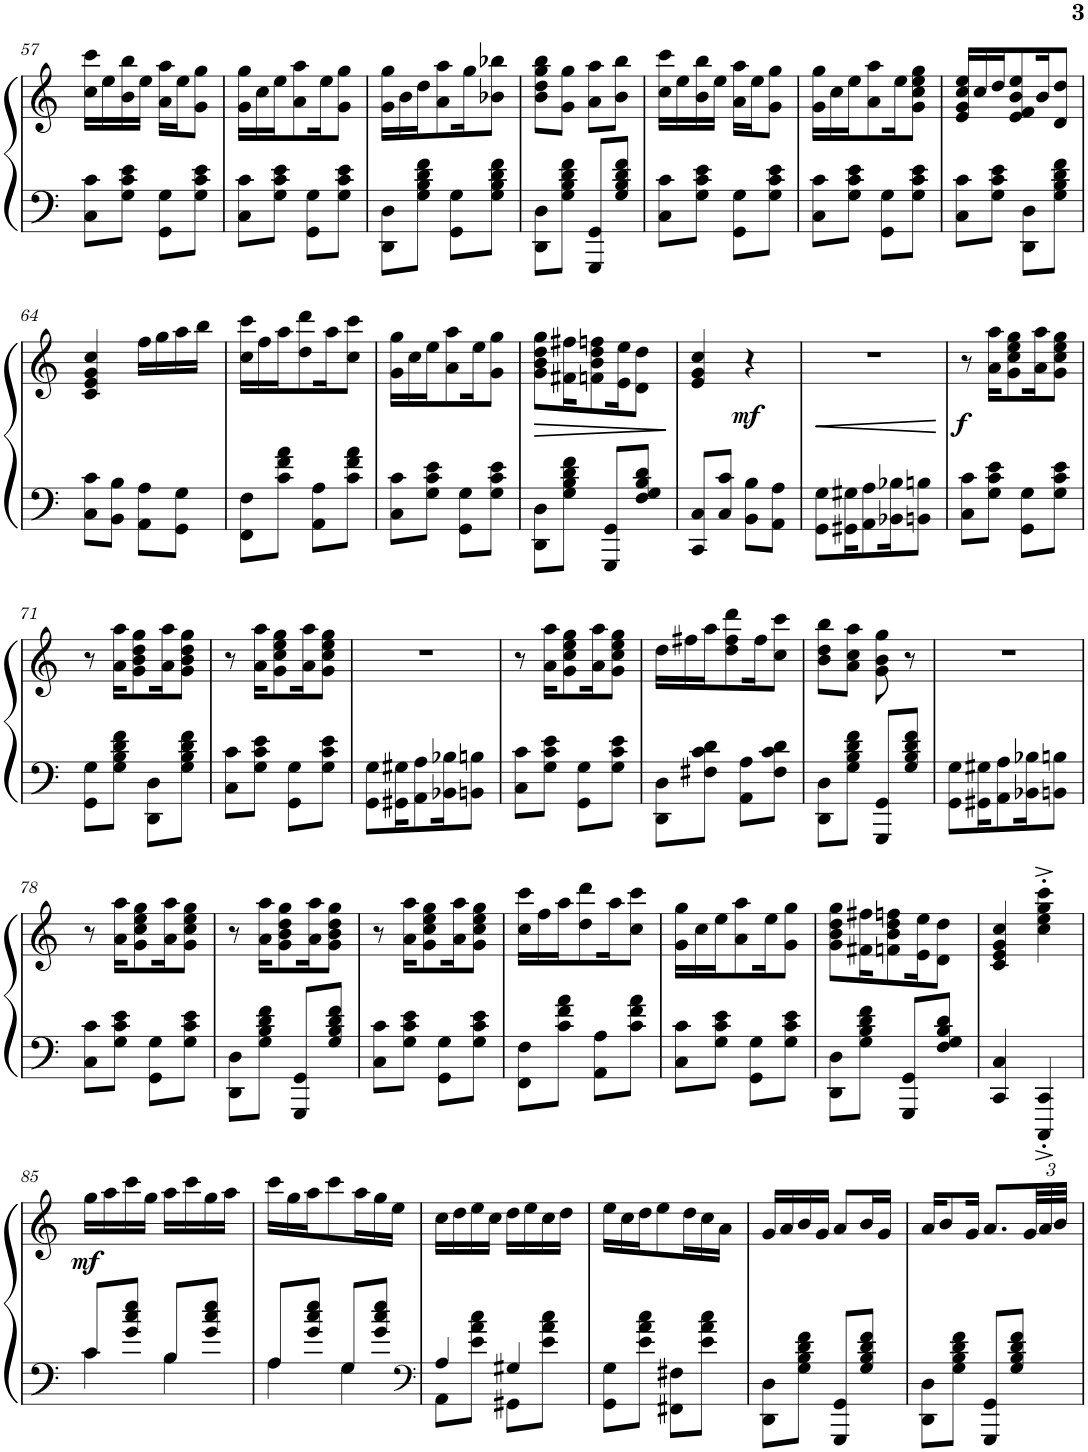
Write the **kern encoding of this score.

**kern	**kern	**dynam
*part1	*part1	*part1
*staff2	*staff1	*staff1/2
*I"Piano	*	*
*I'Pno.	*	*
!!LO:PB:g=z
*clefF4	*clefG2	*
*k[]	*k[]	*
*M2/4	*M2/4	*
=57	=57	=57
8C\^^ 8c\^^L	16cc\^^ 16ccc\^^LL	.
.	16ee^^\	.
8G\^^ 8c\^^ 8e\^^J	16b\^^ 16bb\^^	.
.	16ee^^\JJ	.
8GG\^^ 8G\^^L	16a\^^ 16aa\^^LL	.
.	16ee^^\J	.
8G\^^ 8c\^^ 8e\^^J	8g\^^ 8gg\^^J	.
=58	=58	=58
8C\^^ 8c\^^L	16g\^^ 16gg\^^LL	.
.	16cc^^\	.
8G\^^ 8c\^^ 8e\^^J	16ee^^\J	.
.	8a\^^ 8aa\^^	.
8GG\^^ 8G\^^L	.	.
.	16ee^^\K	.
8G\^^ 8c\^^ 8e\^^J	8g\^^ 8gg\^^J	.
=59	=59	=59
8DD\^^ 8D\^^L	16g\^^ 16gg\^^LL	.
.	16b^^\	.
8G\^^ 8B\^^ 8d\^^ 8f\^^J	16dd^^\J	.
.	8a\^^ 8aa\^^	.
8GG\^^ 8G\^^L	.	.
.	16gg^^\K	.
8G\^^ 8B\^^ 8d\^^ 8f\^^J	8b-X\^^ 8bb-X\^^J	.
=60	=60	=60
8DD\^^ 8D\^^L	8b\^^ 8dd\^^ 8gg\^^ 8bb\^^L	.
8G\^^ 8B\^^ 8d\^^ 8f\^^J	8g\^^ 8gg\^^J	.
8GGG/^^ 8GG/^^L	8a\^^ 8aa\^^L	.
8G/^^ 8B/^^ 8d/^^ 8f/^^J	8b\^^ 8bb\^^J	.
=61	=61	=61
8C\^^ 8c\^^L	16cc\^^ 16ccc\^^LL	.
.	16ee^^\	.
8G\^^ 8c\^^ 8e\^^J	16b\^^ 16bb\^^	.
.	16ee^^\JJ	.
8GG\^^ 8G\^^L	16a\^^ 16aa\^^LL	.
.	16ee^^\J	.
8G\^^ 8c\^^ 8e\^^J	8g\^^ 8gg\^^J	.
=62	=62	=62
8C\^^ 8c\^^L	16g\^^ 16gg\^^LL	.
.	16cc^^\	.
8G\^^ 8c\^^ 8e\^^J	16ee^^\J	.
.	8a\^^ 8aa\^^	.
8GG\^^ 8G\^^L	.	.
.	16ee^^\K	.
8G\^^ 8c\^^ 8e\^^J	8g\^^ 8cc\^^ 8ee\^^ 8gg\^^J	.
=63	=63	=63
8C\^^ 8c\^^L	16e/^^ 16g/^^ 16cc/^^ 16ee/^^LL	.
.	16cc^^/	.
8G\^^ 8c\^^ 8e\^^J	16dd^^/J	.
.	8e/^^ 8f/^^ 8b/^^ 8ee/^^	.
8DD\^^ 8D\^^L	.	.
.	16b^^/K	.
8G\^^ 8B\^^ 8d\^^ 8f\^^J	8d/^^ 8dd/^^J	.
!!LO:LB:g=z
=64	=64	=64
8C\^^ 8c\^^L	4c/^^ 4e/^^ 4g/^^ 4cc/^^	.
8BB\^^ 8B\^^J	.	.
8AA\^^ 8A\^^L	16ff^^\LL	.
.	16gg^^\	.
8GG\^^ 8G\^^J	16aa^^\	.
.	16bb^^\JJ	.
=65	=65	=65
8FF\^^ 8F\^^L	16cc\^^ 16ccc\^^LL	.
.	16ff^^\	.
8c\^^ 8f\^^ 8a\^^J	16aa^^\J	.
.	8dd\^^ 8ddd\^^	.
8AA\^^ 8A\^^L	.	.
.	16aa^^\K	.
8c\^^ 8f\^^ 8a\^^J	8cc\^^ 8ccc\^^J	.
=66	=66	=66
8C\^^ 8c\^^L	16g\^^ 16gg\^^LL	.
.	16cc^^\	.
8G\^^ 8c\^^ 8e\^^J	16ee^^\J	.
.	8a\^^ 8aa\^^	.
8GG\^^ 8G\^^L	.	.
.	16ee^^\K	.
8G\^^ 8c\^^ 8e\^^J	8g\^^ 8gg\^^J	.
=67	=67	=67
!	!	!LO:HP:b
8DD\^^ 8D\^^L	8g\^^ 8b\^^ 8dd\^^ 8gg\^^L	>
8G\^^ 8B\^^ 8d\^^ 8f\^^J	16f#X\^^ 16ff#X\^^K	.
.	8fn\^^ 8b\^^ 8dd\^^ 8ffn\^^	.
8GGG/^^ 8GG/^^L	.	.
.	16e\^^ 16ee\^^K	.
8F/^^ 8G/^^ 8B/^^ 8d/^^J	8d\^^ 8dd\^^J	.
.	.	]
=68	=68	=68
8CC/^^ 8C/^^L	4e/^^ 4g/^^ 4cc/^^	.
8C/^^ 8c/^^J	.	.
!	!	!LO:DY:b
8BB\^^ 8B\^^L	4r	mf
8AA\^^ 8A\^^J	.	.
=69	=69	=69
!	!	!LO:HP:b
8GG\^^ 8G\^^L	2r	<
16GG#X\^^ 16G#X\^^K	.	.
8AA\^^ 8A\^^	.	.
16BB-X\^^ 16B-X\^^K	.	.
8BBn\^^ 8Bn\^^J	.	.
.	.	[
=70	=70	=70
!	!	!LO:DY:b
8C\^^ 8c\^^L	8r	f
8G\^^ 8c\^^ 8e\^^J	16a\^^ 16aa\^^KL	.
.	8g\^^ 8cc\^^ 8ee\^^ 8gg\^^	.
8GG\^^ 8G\^^L	.	.
.	16a\^^ 16aa\^^K	.
8G\^^ 8c\^^ 8e\^^J	8g\^^ 8cc\^^ 8ee\^^ 8gg\^^J	.
!!LO:LB:g=z
=71	=71	=71
8GG\^^ 8G\^^L	8r	.
8G\^^ 8B\^^ 8d\^^ 8f\^^J	16a\^^ 16aa\^^KL	.
.	8g\^^ 8b\^^ 8dd\^^ 8gg\^^	.
8DD\^^ 8D\^^L	.	.
.	16a\^^ 16aa\^^K	.
8G\^^ 8B\^^ 8d\^^ 8f\^^J	8g\^^ 8b\^^ 8dd\^^ 8gg\^^J	.
=72	=72	=72
8C\^^ 8c\^^L	8r	.
8G\^^ 8c\^^ 8e\^^J	16a\^^ 16aa\^^KL	.
.	8g\^^ 8cc\^^ 8ee\^^ 8gg\^^	.
8GG\^^ 8G\^^L	.	.
.	16a\^^ 16aa\^^K	.
8G\^^ 8c\^^ 8e\^^J	8g\^^ 8cc\^^ 8ee\^^ 8gg\^^J	.
=73	=73	=73
8GG\^^ 8G\^^L	2r	.
16GG#X\^^ 16G#X\^^K	.	.
8AA\^^ 8A\^^	.	.
16BB-X\^^ 16B-X\^^K	.	.
8BBn\^^ 8Bn\^^J	.	.
=74	=74	=74
8C\^^ 8c\^^L	8r	.
8G\^^ 8c\^^ 8e\^^J	16a\^^ 16aa\^^KL	.
.	8g\^^ 8cc\^^ 8ee\^^ 8gg\^^	.
8GG\^^ 8G\^^L	.	.
.	16a\^^ 16aa\^^K	.
8G\^^ 8c\^^ 8e\^^J	8g\^^ 8cc\^^ 8ee\^^ 8gg\^^J	.
=75	=75	=75
8DD\^^ 8D\^^L	16dd^^\LL	.
.	16ff#X^^\	.
8F#X\^^ 8c\^^ 8d\^^J	16aa^^\J	.
.	8dd\^^ 8ff#\^^ 8ddd\^^	.
8AA\^^ 8A\^^L	.	.
.	16ff#^^\K	.
8F#\^^ 8c\^^ 8d\^^J	8cc\^^ 8ccc\^^J	.
=76	=76	=76
8DD\^^ 8D\^^L	8b\^^ 8dd\^^ 8bb\^^L	.
8G\^^ 8B\^^ 8d\^^ 8f\^^J	8a\^^ 8cc\^^ 8aa\^^J	.
8GGG/^^ 8GG/^^L	8g\^^ 8b\^^ 8gg\^^	.
8G/^^ 8B/^^ 8d/^^ 8f/^^J	8r	.
=77	=77	=77
8GG\^^ 8G\^^L	2r	.
16GG#X\^^ 16G#X\^^K	.	.
8AA\^^ 8A\^^	.	.
16BB-X\^^ 16B-X\^^K	.	.
8BBn\^^ 8Bn\^^J	.	.
!!LO:LB:g=z
=78	=78	=78
8C\^^ 8c\^^L	8r	.
8G\^^ 8c\^^ 8e\^^J	16a\^^ 16aa\^^KL	.
.	8g\^^ 8cc\^^ 8ee\^^ 8gg\^^	.
8GG\^^ 8G\^^L	.	.
.	16a\^^ 16aa\^^K	.
8G\^^ 8c\^^ 8e\^^J	8g\^^ 8cc\^^ 8ee\^^ 8gg\^^J	.
=79	=79	=79
8DD\^^ 8D\^^L	8r	.
8G\^^ 8B\^^ 8d\^^ 8f\^^J	16a\^^ 16aa\^^KL	.
.	8g\^^ 8b\^^ 8dd\^^ 8gg\^^	.
8GGG/^^ 8GG/^^L	.	.
.	16a\^^ 16aa\^^K	.
8G/^^ 8B/^^ 8d/^^ 8f/^^J	8g\^^ 8b\^^ 8dd\^^ 8gg\^^J	.
=80	=80	=80
8C\^^ 8c\^^L	8r	.
8G\^^ 8c\^^ 8e\^^J	16a\^^ 16aa\^^KL	.
.	8g\^^ 8cc\^^ 8ee\^^ 8gg\^^	.
8GG\^^ 8G\^^L	.	.
.	16a\^^ 16aa\^^K	.
8G\^^ 8c\^^ 8e\^^J	8g\^^ 8cc\^^ 8ee\^^ 8gg\^^J	.
=81	=81	=81
8FF\^^ 8F\^^L	16cc\^^ 16ccc\^^LL	.
.	16ff^^\	.
8c\^^ 8f\^^ 8a\^^J	16aa^^\J	.
.	8dd\^^ 8ddd\^^	.
8AA\^^ 8A\^^L	.	.
.	16aa^^\K	.
8c\^^ 8f\^^ 8a\^^J	8cc\^^ 8ccc\^^J	.
=82	=82	=82
8C\^^ 8c\^^L	16g\^^ 16gg\^^LL	.
.	16cc^^\	.
8G\^^ 8c\^^ 8e\^^J	16ee^^\J	.
.	8a\^^ 8aa\^^	.
8GG\^^ 8G\^^L	.	.
.	16ee^^\K	.
8G\^^ 8c\^^ 8e\^^J	8g\^^ 8gg\^^J	.
=83	=83	=83
8DD\^^ 8D\^^L	8g\^^ 8b\^^ 8dd\^^ 8gg\^^L	.
8G\^^ 8B\^^ 8d\^^ 8f\^^J	16f#X\^^ 16ff#X\^^K	.
.	8fn\^^ 8b\^^ 8dd\^^ 8ffn\^^	.
8GGG/^^ 8GG/^^L	.	.
.	16e\^^ 16ee\^^K	.
8F/^^ 8G/^^ 8B/^^ 8d/^^J	8d\^^ 8dd\^^J	.
=84	=84	=84
4CC/^^ 4C/^^	4c/^^ 4e/^^ 4g/^^ 4cc/^^	.
4CCC/'^ 4CC/'^	4cc\'^ 4ee\'^ 4gg\'^ 4ccc\'^	.
!!LO:LB:g=z
=85	=85	=85
*^	*	*
!	!	!	!LO:DY:b
8c^^/L	4c^^\	16gg^^\LL	mf
.	.	16aa^^\	.
8g/^^ 8cc/^^ 8ee/^^J	.	16ccc^^\	.
.	.	16gg^^\JJ	.
8B^^/L	4B^^\	16aa^^\LL	.
.	.	16ccc^^\	.
8g/^^ 8cc/^^ 8ee/^^J	.	16gg^^\	.
.	.	16aa^^\JJ	.
=86	=86	=86	=86
8A^^/L	4A^^\	16ccc^^\LL	.
.	.	16gg^^\	.
8g/^^ 8cc/^^ 8ee/^^J	.	16aa^^\J	.
.	.	8ccc^^\	.
8G^^/L	4G^^\	.	.
.	.	16aa^^\L	.
8g/^^ 8cc/^^ 8ee/^^J	.	16gg^^\	.
.	.	16ee^^\JJ	.
=87	=87	=87	=87
*clefF4	*	*	*
8AA^^\L	4A^^/	16cc^^\LL	.
.	.	16dd^^\	.
8e\^^ 8a\^^ 8cc\^^J	.	16ee^^\	.
.	.	16cc^^\JJ	.
8GG#X^^\L	4G#X^^/	16dd^^\LL	.
.	.	16ee^^\	.
8e\^^ 8a\^^ 8cc\^^J	.	16cc^^\	.
.	.	16dd^^\JJ	.
*v	*v	*	*
=88	=88	=88
8GG\^^ 8G\^^L	16ee^^\LL	.
.	16cc^^\	.
8e\^^ 8a\^^ 8cc\^^J	16dd^^\J	.
.	8ee^^\	.
8FF#X\^^ 8F#X\^^L	.	.
.	16dd^^\L	.
8e\^^ 8a\^^ 8cc\^^J	16cc^^\	.
.	16a^^\JJ	.
=89	=89	=89
8DD\^^ 8D\^^L	16g^^/LL	.
.	16a^^/	.
8G\^^ 8B\^^ 8d\^^ 8f\^^J	16b^^/	.
.	16g^^/JJ	.
8GGG/^^ 8GG/^^L	8a^^/L	.
8G/^^ 8B/^^ 8d/^^ 8f/^^J	16b^^/L	.
.	16g^^/JJ	.
=90	=90	=90
8DD\^^ 8D\^^L	16a^^/KL	.
.	8b^^/	.
8G\^^ 8B\^^ 8d\^^ 8f\^^J	.	.
.	16g^^/Jk	.
8GGG/^^ 8GG/^^L	8.a^^/L	.
8G/^^ 8B/^^ 8d/^^ 8f/^^J	.	.
*	*Xbrackettup	*
.	48g^^/LL	.
.	48a^^/	.
.	48b^^/JJJ	.
=	=	=
*-	*-	*-
